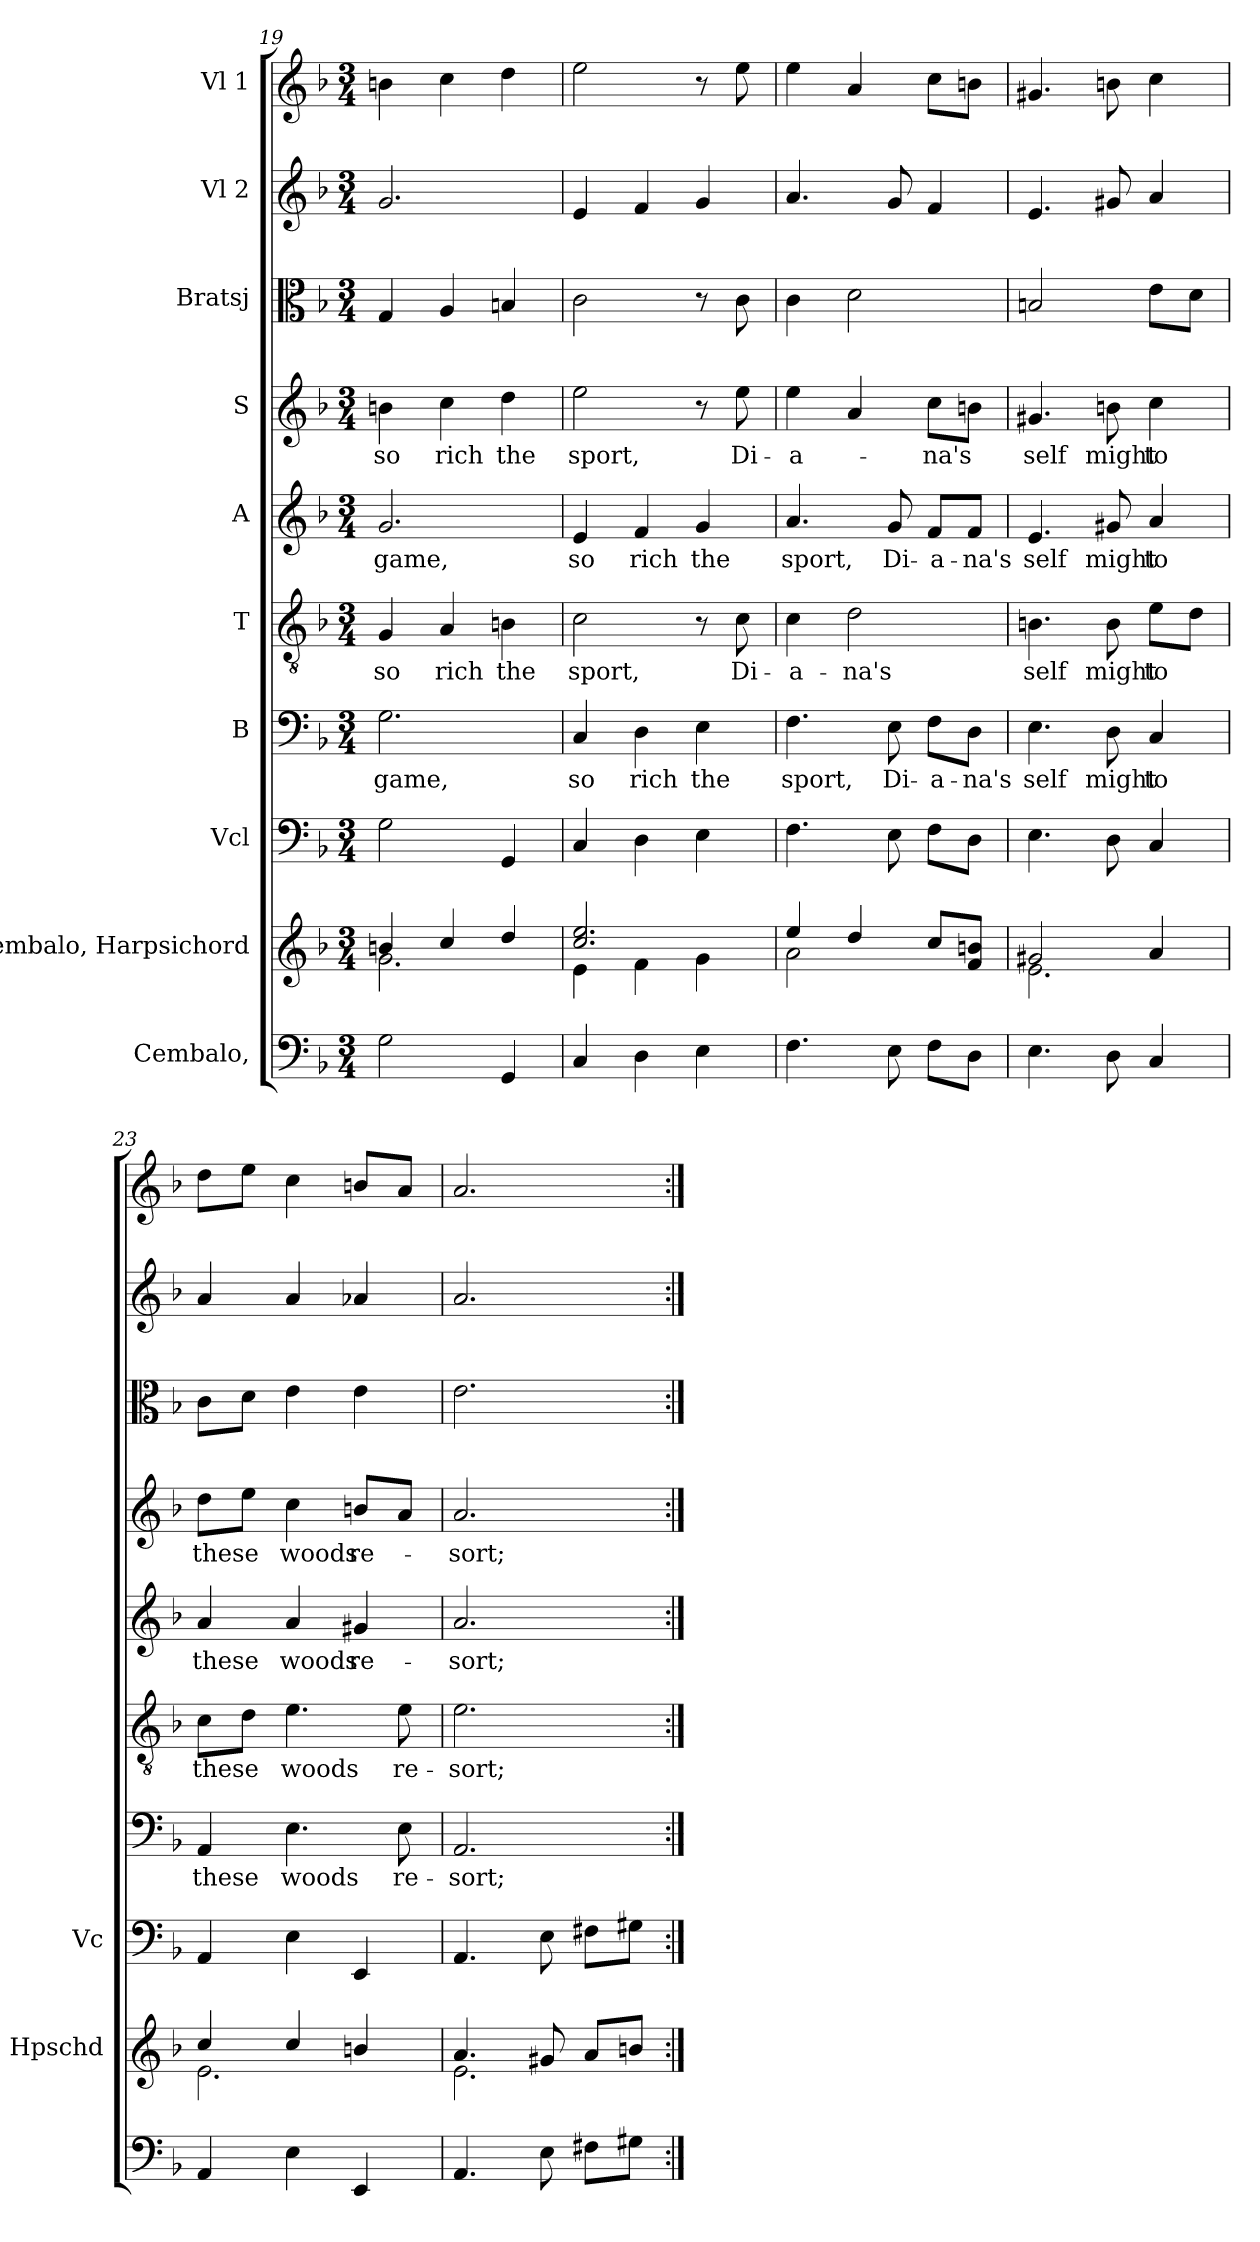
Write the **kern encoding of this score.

**kern	**kern	**kern	**kern	**text	**kern	**text	**kern	**text	**kern	**text	**kern	**kern	**kern
*part10	*part9	*part8	*part7	*part7	*part6	*part6	*part5	*part5	*part4	*part4	*part3	*part2	*part1
*staff10	*staff9	*staff8	*staff7	*staff7	*staff6	*staff6	*staff5	*staff5	*staff4	*staff4	*staff3	*staff2	*staff1
*I"Cembalo,	*I"Cembalo, Harpsichord	*I"Vcl	*I"B	*	*I"T	*	*I"A	*	*I"S	*	*I"Bratsj	*I"Vl 2	*I"Vl 1
*	*I'Hpschd	*I'Vc	*	*	*	*	*	*	*	*	*	*	*
*clefF4	*clefG2	*clefF4	*clefF4	*	*clefGv2	*	*clefG2	*	*clefG2	*	*clefC3	*clefG2	*clefG2
*k[b-]	*k[b-]	*k[b-]	*k[b-]	*	*k[b-]	*	*k[b-]	*	*k[b-]	*	*k[b-]	*k[b-]	*k[b-]
*M3/4	*M3/4	*M3/4	*M3/4	*	*M3/4	*	*M3/4	*	*M3/4	*	*M3/4	*M3/4	*M3/4
=19	=19	=19	=19	=19	=19	=19	=19	=19	=19	=19	=19	=19	=19
*	*^	*	*	*	*	*	*	*	*	*	*	*	*
!	!	!	!	!	!LO:LY:b	!	!LO:LY:b	!	!LO:LY:b	!	!LO:LY:b	!	!	!
2G\	4bn/	2.g\	2G\	2.G\	game,	4G/	so	2.g/	game,	4bn\	so	4G/	2.g/	4bn\
!	!	!	!	!	!	!	!LO:LY:b	!	!	!	!LO:LY:b	!	!	!
.	4cc/	.	.	.	.	4A/	rich	.	.	4cc\	rich	4A/	.	4cc\
!	!	!	!	!	!	!	!LO:LY:b	!	!	!	!LO:LY:b	!	!	!
4GG/	4dd/	.	4GG/	.	.	4Bn\	the	.	.	4dd\	the	4Bn/	.	4dd\
!!LO:PB:g=z
=20	=20	=20	=20	=20	=20	=20	=20	=20	=20	=20	=20	=20	=20	=20
!	!	!	!	!	!LO:LY:b	!	!LO:LY:b	!	!LO:LY:b	!	!LO:LY:b	!	!	!
4C/	2.cc/ 2.ee/	4e\	4C/	4C/	so	2c\	sport,	4e/	so	2ee\	sport,	2c\	4e/	2ee\
!	!	!	!	!	!LO:LY:b	!	!	!	!LO:LY:b	!	!	!	!	!
4D\	.	4f\	4D\	4D\	rich	.	.	4f/	rich	.	.	.	4f/	.
!	!	!	!	!	!LO:LY:b	!	!	!	!LO:LY:b	!	!	!	!	!
4E\	.	4g\	4E\	4E\	the	8r	.	4g/	the	8r	.	8r	4g/	8r
!	!	!	!	!	!	!	!LO:LY:b	!	!	!	!LO:LY:b	!	!	!
.	.	.	.	.	.	8c\	Di-	.	.	8ee\	Di-	8c\	.	8ee\
=21	=21	=21	=21	=21	=21	=21	=21	=21	=21	=21	=21	=21	=21	=21
!	!	!	!	!	!LO:LY:b	!	!LO:LY:b	!	!LO:LY:b	!	!LO:LY:b	!	!	!
4.F\	4ee/	2a\	4.F\	4.F\	sport,	4c\	-a-	4.a/	sport,	4ee\	-a-	4c\	4.a/	4ee\
!	!	!	!	!	!	!	!LO:LY:b	!	!	!	!	!	!	!
.	4dd/	.	.	.	.	2d\	-na's	.	.	4a/	.	2d\	.	4a/
!	!	!	!	!	!LO:LY:b	!	!	!	!LO:LY:b	!	!	!	!	!
8E\	.	.	8E\	8E\	Di-	.	.	8g/	Di-	.	.	.	8g/	.
!	!	!	!	!	!LO:LY:b	!	!	!	!LO:LY:b	!	!LO:LY:b	!	!	!
8F\L	8cc/L	4ryy	8F\L	8F\L	-a-	.	.	8f/L	-a-	8cc\L	-na's	.	4f/	8cc\L
!	!	!	!	!	!LO:LY:b	!	!	!	!LO:LY:b	!	!	!	!	!
8D\J	8f/ 8bn/J	.	8D\J	8D\J	-na's	.	.	8f/J	-na's	8bn\J	.	.	.	8bn\J
=22	=22	=22	=22	=22	=22	=22	=22	=22	=22	=22	=22	=22	=22	=22
!	!	!	!	!	!LO:LY:b	!	!LO:LY:b	!	!LO:LY:b	!	!LO:LY:b	!	!	!
4.E\	2g#X/	2.e\	4.E\	4.E\	self	4.Bn\	self	4.e/	self	4.g#X/	self	2Bn/	4.e/	4.g#X/
!	!	!	!	!	!LO:LY:b	!	!LO:LY:b	!	!LO:LY:b	!	!LO:LY:b	!	!	!
8D\	.	.	8D\	8D\	might	8B\	might	8g#X/	might	8bn\	might	.	8g#X/	8bn\
!	!	!	!	!	!LO:LY:b	!	!LO:LY:b	!	!LO:LY:b	!	!LO:LY:b	!	!	!
4C/	4a/	.	4C/	4C/	to	8e\L	to	4a/	to	4cc\	to	8e\L	4a/	4cc\
.	.	.	.	.	.	8d\J	.	.	.	.	.	8d\J	.	.
=23	=23	=23	=23	=23	=23	=23	=23	=23	=23	=23	=23	=23	=23	=23
!	!	!	!	!	!LO:LY:b	!	!LO:LY:b	!	!LO:LY:b	!	!LO:LY:b	!	!	!
4AA/	4cc/	2.e\	4AA/	4AA/	these	8c\L	these	4a/	these	8dd\L	these	8c\L	4a/	8dd\L
.	.	.	.	.	.	8d\J	.	.	.	8ee\J	.	8d\J	.	8ee\J
!	!	!	!	!	!LO:LY:b	!	!LO:LY:b	!	!LO:LY:b	!	!LO:LY:b	!	!	!
4E\	4cc/	.	4E\	4.E\	woods	4.e\	woods	4a/	woods	4cc\	woods	4e\	4a/	4cc\
!	!	!	!	!	!	!	!	!	!LO:LY:b	!	!LO:LY:b	!	!	!
4EE/	4bn/	.	4EE/	.	.	.	.	4g#X/	re-	8bn/L	re-	4e\	4a-X/	8bn/L
!	!	!	!	!	!LO:LY:b	!	!LO:LY:b	!	!	!	!	!	!	!
.	.	.	.	8E\	re-	8e\	re-	.	.	8a/J	.	.	.	8a/J
=24	=24	=24	=24	=24	=24	=24	=24	=24	=24	=24	=24	=24	=24	=24
!	!	!	!	!	!LO:LY:b	!	!LO:LY:b	!	!LO:LY:b	!	!LO:LY:b	!	!	!
4.AA/	4.a/	2.e\	4.AA/	2.AA/	-sort;	2.e\	-sort;	2.a/	-sort;	2.a/	-sort;	2.e\	2.a/	2.a/
8E\	8g#X/	.	8E\	.	.	.	.	.	.	.	.	.	.	.
8F#X\L	8a/L	.	8F#X\L	.	.	.	.	.	.	.	.	.	.	.
8G#X\J	8bn/J	.	8G#X\J	.	.	.	.	.	.	.	.	.	.	.
*	*v	*v	*	*	*	*	*	*	*	*	*	*	*	*
=:|!	=:|!	=:|!	=:|!	=:|!	=:|!	=:|!	=:|!	=:|!	=:|!	=:|!	=:|!	=:|!	=:|!
*-	*-	*-	*-	*-	*-	*-	*-	*-	*-	*-	*-	*-	*-
